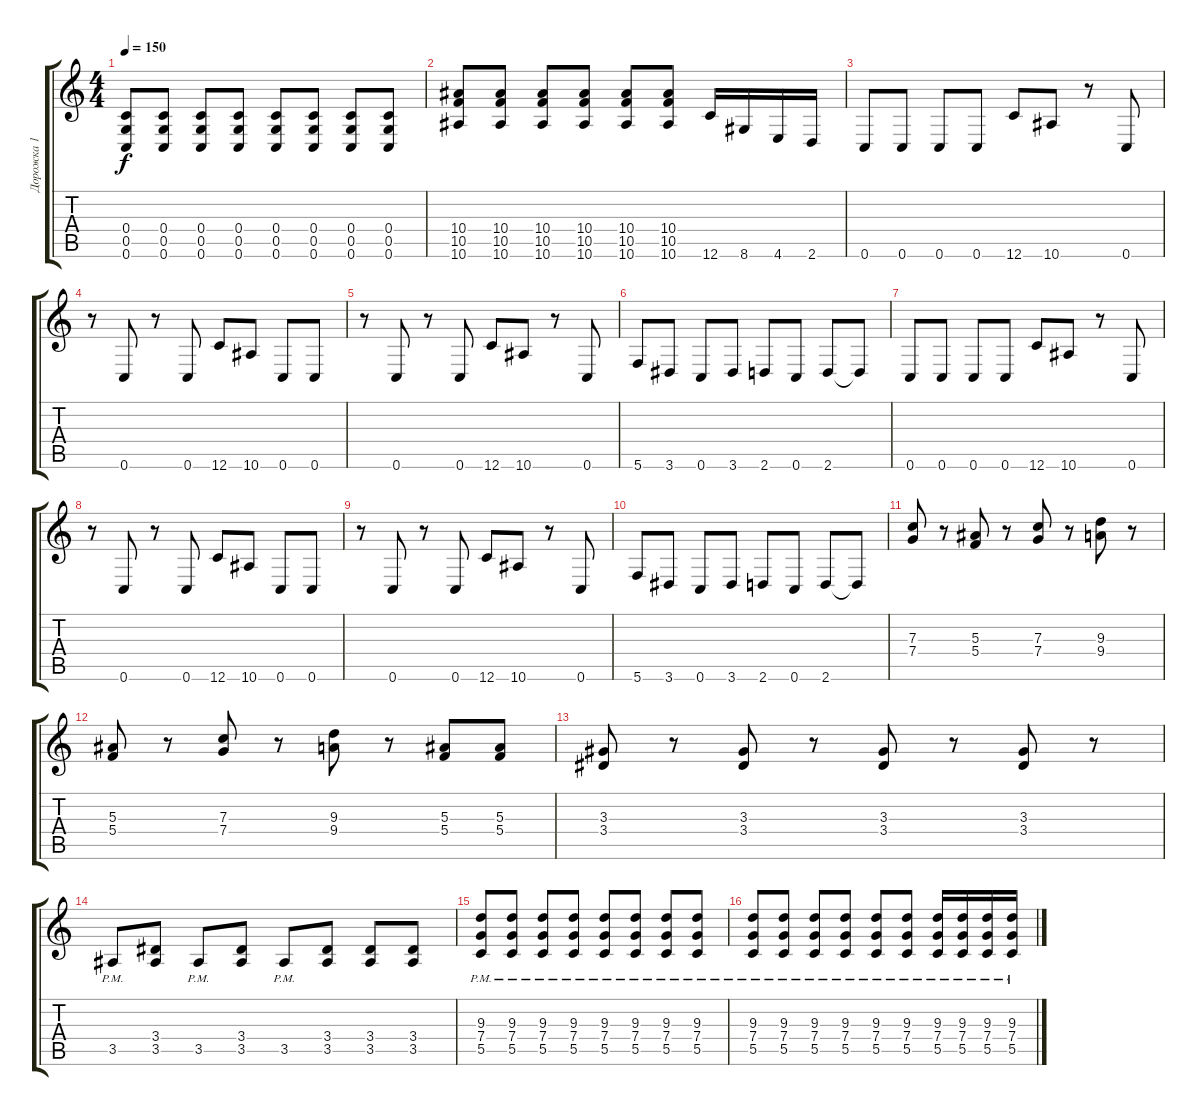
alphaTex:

\track ("Дорожка 1" "Дорожка 1") {instrument distortionguitar}
\staff {score tabs}
\tuning (D4 A3 F3 C3 G2 C2) {hide}
\ts (4 4)
\tempo 150
\clef g2
\ks c
(0.4 0.5 0.6).8{dy f} (0.4 0.5 0.6).8 (0.4 0.5 0.6).8 (0.4 0.5 0.6).8 (0.4 0.5 0.6).8 (0.4 0.5 0.6).8 (0.4 0.5 0.6).8 (0.4 0.5 0.6).8 |
(10.4 10.5 10.6).8 (10.4 10.5 10.6).8 (10.4 10.5 10.6).8 (10.4 10.5 10.6).8 (10.4 10.5 10.6).8 (10.4 10.5 10.6).8 12.6.16{instrument distortionguitar} 8.6.16 4.6.16 2.6.16 |
0.6.8 0.6.8 0.6.8 0.6.8 12.6.8 10.6.8 r.8 0.6.8 |
r.8 0.6.8 r.8 0.6.8 12.6.8 10.6.8 0.6.8 0.6.8 |
r.8 0.6.8 r.8 0.6.8 12.6.8 10.6.8 r.8 0.6.8 |
5.6.8 3.6.8 0.6.8 3.6.8 2.6.8 0.6.8 2.6.8 2.6{t}.8 |
0.6.8 0.6.8 0.6.8 0.6.8 12.6.8 10.6.8 r.8 0.6.8 |
r.8 0.6.8 r.8 0.6.8 12.6.8 10.6.8 0.6.8 0.6.8 |
r.8 0.6.8 r.8 0.6.8 12.6.8 10.6.8 r.8 0.6.8 |
5.6.8 3.6.8 0.6.8 3.6.8 2.6.8 0.6.8 2.6.8 2.6{t}.8 |
(7.3 7.4).8 r.8 (5.3 5.4).8 r.8 (7.3 7.4).8 r.8 (9.3 9.4).8 r.8 |
(5.3 5.4).8 r.8 (7.3 7.4).8 r.8 (9.3 9.4).8 r.8 (5.3 5.4).8 (5.3 5.4).8 |
(3.3 3.4).8 r.8 (3.3 3.4).8 r.8 (3.3 3.4).8 r.8 (3.3 3.4).8 r.8 |
3.5{pm}.8 (3.4 3.5).8 3.5{pm}.8 (3.4 3.5).8 3.5{pm}.8 (3.4 3.5).8 (3.4 3.5).8 (3.4 3.5).8 |
(9.3{pm} 7.4{pm} 5.5{pm}).8 (9.3{pm} 7.4{pm} 5.5{pm}).8 (9.3{pm} 7.4{pm} 5.5{pm}).8 (9.3{pm} 7.4{pm} 5.5{pm}).8 (9.3{pm} 7.4{pm} 5.5{pm}).8 (9.3{pm} 7.4{pm} 5.5{pm}).8 (9.3{pm} 7.4{pm} 5.5{pm}).8 (9.3{pm} 7.4{pm} 5.5{pm}).8 |
(9.3{pm} 7.4{pm} 5.5{pm}).8 (9.3{pm} 7.4{pm} 5.5{pm}).8 (9.3{pm} 7.4{pm} 5.5{pm}).8 (9.3{pm} 7.4{pm} 5.5{pm}).8 (9.3{pm} 7.4{pm} 5.5{pm}).8 (9.3{pm} 7.4{pm} 5.5{pm}).8 (9.3{pm} 7.4{pm} 5.5{pm}).16 (9.3{pm} 7.4{pm} 5.5{pm}).16 (9.3{pm} 7.4{pm} 5.5{pm}).16 (9.3{pm} 7.4{pm} 5.5{pm}).16
